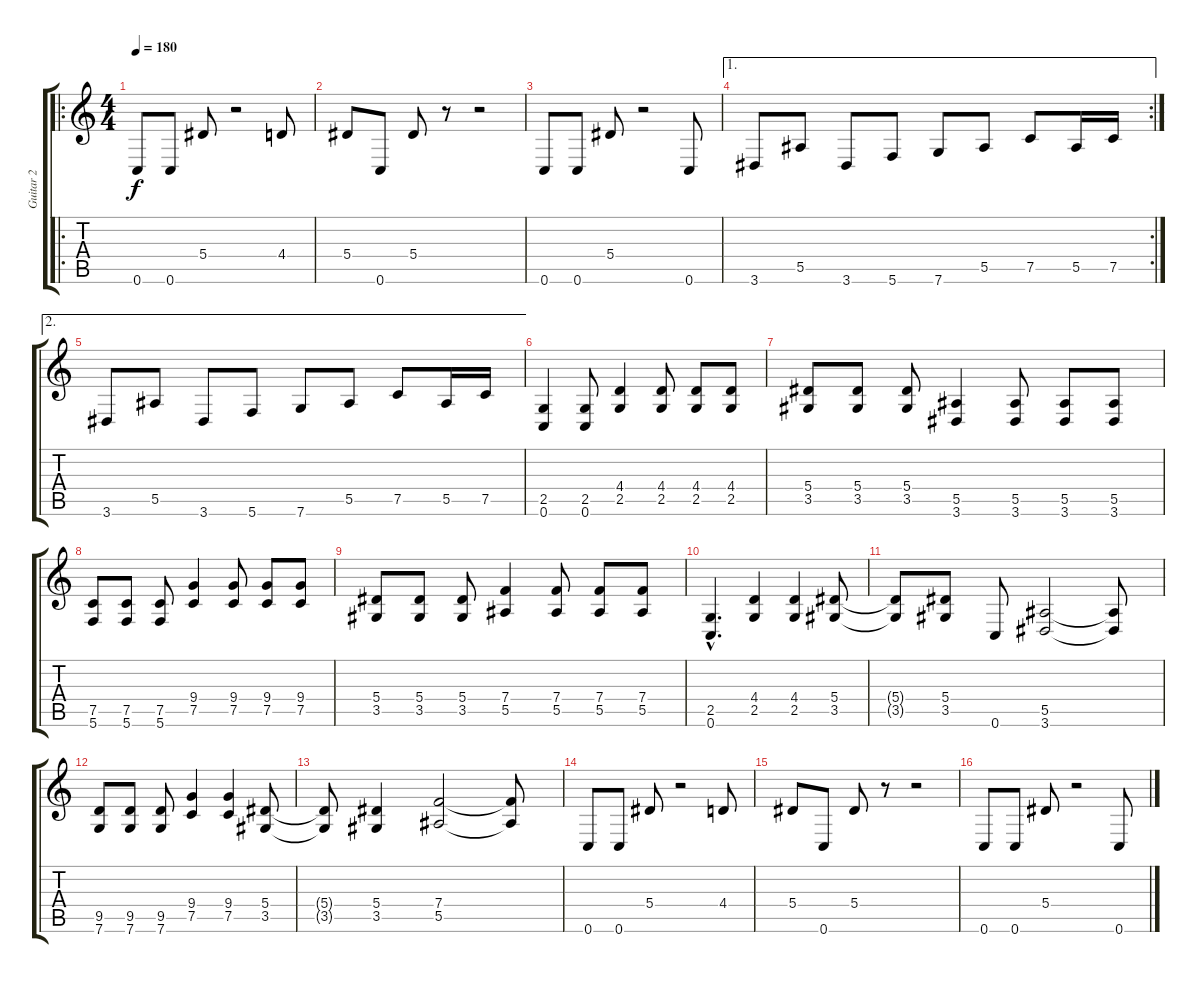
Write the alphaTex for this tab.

\track ("Guitar 2" "Guitar 2") {instrument overdrivenguitar}
\staff {score tabs}
\tuning (C4 G3 Eb3 Bb2 F2 C2) {hide}
\ro
\ts (4 4)
\tempo 180
\clef g2
\ks c
0.6.8{dy f} 0.6.8 5.4.8 r.2 4.4.8 |
5.4.8 0.6.8 5.4.8 r.8 r.2 |
0.6.8 0.6.8 5.4.8 r.2 0.6.8 |
\ae 1
\rc 2
3.6.8 5.5.8 3.6.8 5.6.8 7.6.8 5.5.8 7.5.8 5.5.16 7.5.16 |
\ae 2
3.6.8 5.5.8 3.6.8 5.6.8 7.6.8 5.5.8 7.5.8 5.5.16 7.5.16 |
(2.5 0.6).4 (2.5 0.6).8 (4.4 2.5).4 (4.4 2.5).8 (4.4 2.5).8 (4.4 2.5).8 |
(5.4 3.5).8 (5.4 3.5).8 (5.4 3.5).8 (5.5 3.6).4 (5.5 3.6).8 (5.5 3.6).8 (5.5 3.6).8 |
(7.5 5.6).8 (7.5 5.6).8 (7.5 5.6).8 (9.4 7.5).4 (9.4 7.5).8 (9.4 7.5).8 (9.4 7.5).8 |
(5.4 3.5).8 (5.4 3.5).8 (5.4 3.5).8 (7.4 5.5).4 (7.4 5.5).8 (7.4 5.5).8 (7.4 5.5).8 |
(2.5{hac} 0.6{hac}).4{d} (4.4 2.5).4 (4.4 2.5).4 (5.4 3.5).8 |
(5.4{t} 3.5{t}).8 (5.4 3.5).8 0.6.8 (5.5 3.6).2 (5.5{t} 3.6{t}).8 |
(9.5 7.6).8 (9.5 7.6).8 (9.5 7.6).8 (9.4 7.5).4 (9.4 7.5).4 (5.4 3.5).8 |
(5.4{t} 3.5{t}).8 (5.4 3.5).4 (7.4 5.5).2 (7.4{t} 5.5{t}).8 |
0.6.8 0.6.8 5.4.8 r.2 4.4.8 |
5.4.8 0.6.8 5.4.8 r.8 r.2 |
0.6.8 0.6.8 5.4.8 r.2 0.6.8
